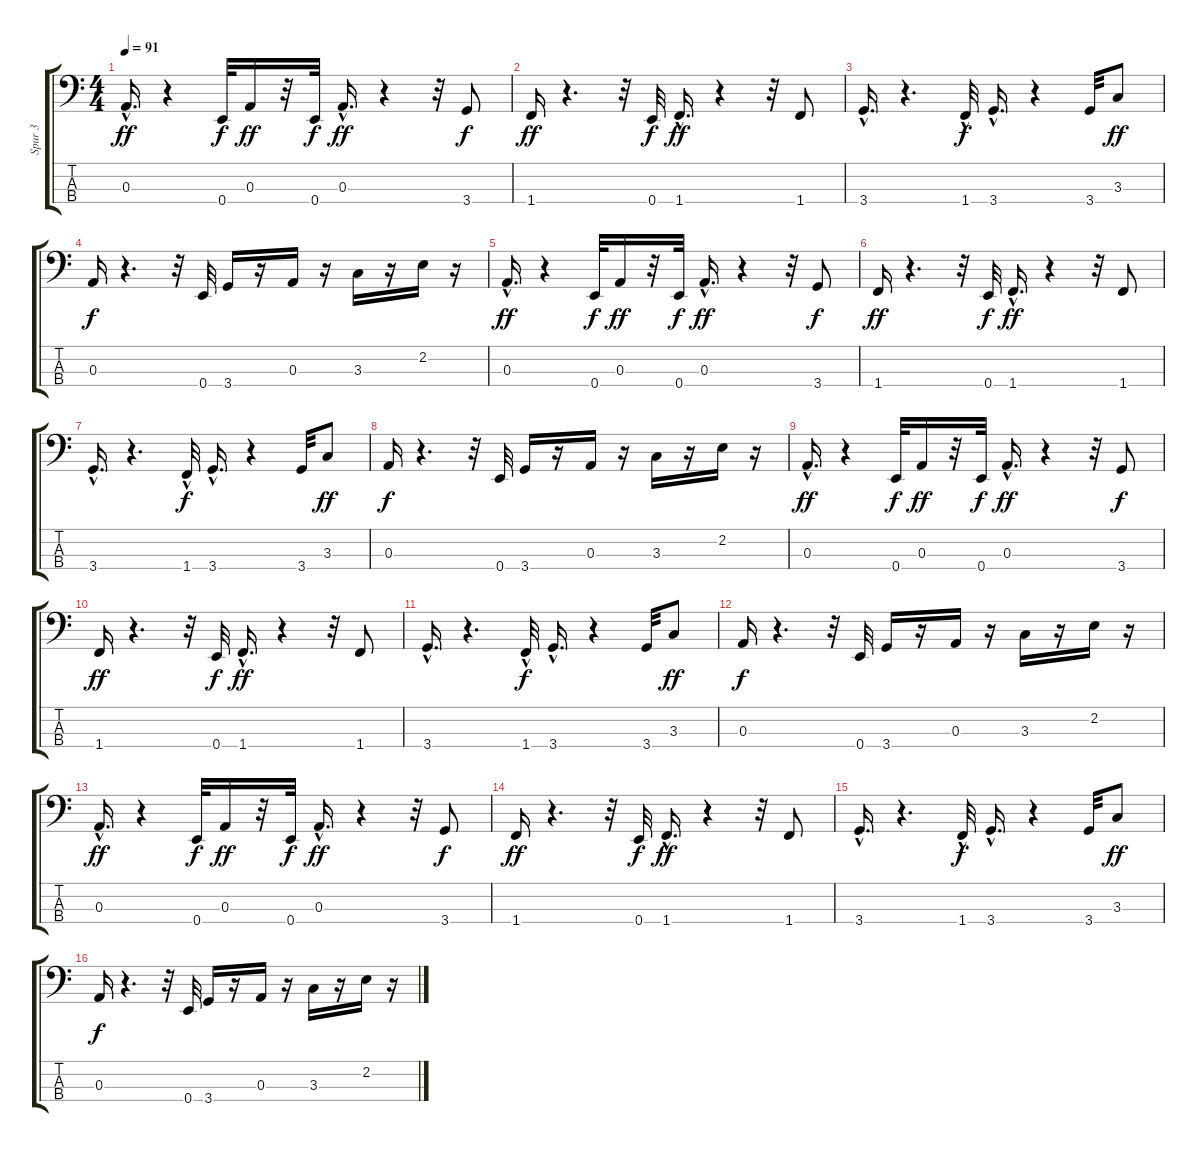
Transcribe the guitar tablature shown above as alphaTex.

\track ("Spur 3" "Spur 3") {instrument electricbassfinger}
\staff {score tabs}
\tuning (G2 D2 A1 E1) {hide}
\ts (4 4)
\tempo 91
\clef f4
\ks c
0.3{hac}.16{d dy ff instrument electricbassfinger} r.4 0.4.32{dy f} 0.3.16{dy ff} r.32 0.4.32{dy f} 0.3{hac}.16{d dy ff} r.4 r.32 3.4.8{dy f} |
1.4.16{dy ff} r.4{d} r.32 0.4.32{dy f} 1.4{hac}.16{d dy ff} r.4 r.32 1.4.8 |
3.4{hac}.16{d} r.4{d} 1.4{hac}.32{dy f} 3.4{hac}.16{d} r.4 3.4.32 3.3.8{dy ff} |
0.3.16{dy f} r.4{d} r.32 0.4.32 3.4.16 r.16 0.3.16 r.16 3.3.16 r.16 2.2.16 r.16 |
0.3{hac}.16{d dy ff} r.4 0.4.32{dy f} 0.3.16{dy ff} r.32 0.4.32{dy f} 0.3{hac}.16{d dy ff} r.4 r.32 3.4.8{dy f} |
1.4.16{dy ff} r.4{d} r.32 0.4.32{dy f} 1.4{hac}.16{d dy ff} r.4 r.32 1.4.8 |
3.4{hac}.16{d} r.4{d} 1.4{hac}.32{dy f} 3.4{hac}.16{d} r.4 3.4.32 3.3.8{dy ff} |
0.3.16{dy f} r.4{d} r.32 0.4.32 3.4.16 r.16 0.3.16 r.16 3.3.16 r.16 2.2.16 r.16 |
0.3{hac}.16{d dy ff} r.4 0.4.32{dy f} 0.3.16{dy ff} r.32 0.4.32{dy f} 0.3{hac}.16{d dy ff} r.4 r.32 3.4.8{dy f} |
1.4.16{dy ff} r.4{d} r.32 0.4.32{dy f} 1.4{hac}.16{d dy ff} r.4 r.32 1.4.8 |
3.4{hac}.16{d} r.4{d} 1.4{hac}.32{dy f} 3.4{hac}.16{d} r.4 3.4.32 3.3.8{dy ff} |
0.3.16{dy f} r.4{d} r.32 0.4.32 3.4.16 r.16 0.3.16 r.16 3.3.16 r.16 2.2.16 r.16 |
0.3{hac}.16{d dy ff} r.4 0.4.32{dy f} 0.3.16{dy ff} r.32 0.4.32{dy f} 0.3{hac}.16{d dy ff} r.4 r.32 3.4.8{dy f} |
1.4.16{dy ff} r.4{d} r.32 0.4.32{dy f} 1.4{hac}.16{d dy ff} r.4 r.32 1.4.8 |
3.4{hac}.16{d} r.4{d} 1.4{hac}.32{dy f} 3.4{hac}.16{d} r.4 3.4.32 3.3.8{dy ff} |
0.3.16{dy f} r.4{d} r.32 0.4.32 3.4.16 r.16 0.3.16 r.16 3.3.16 r.16 2.2.16 r.16
